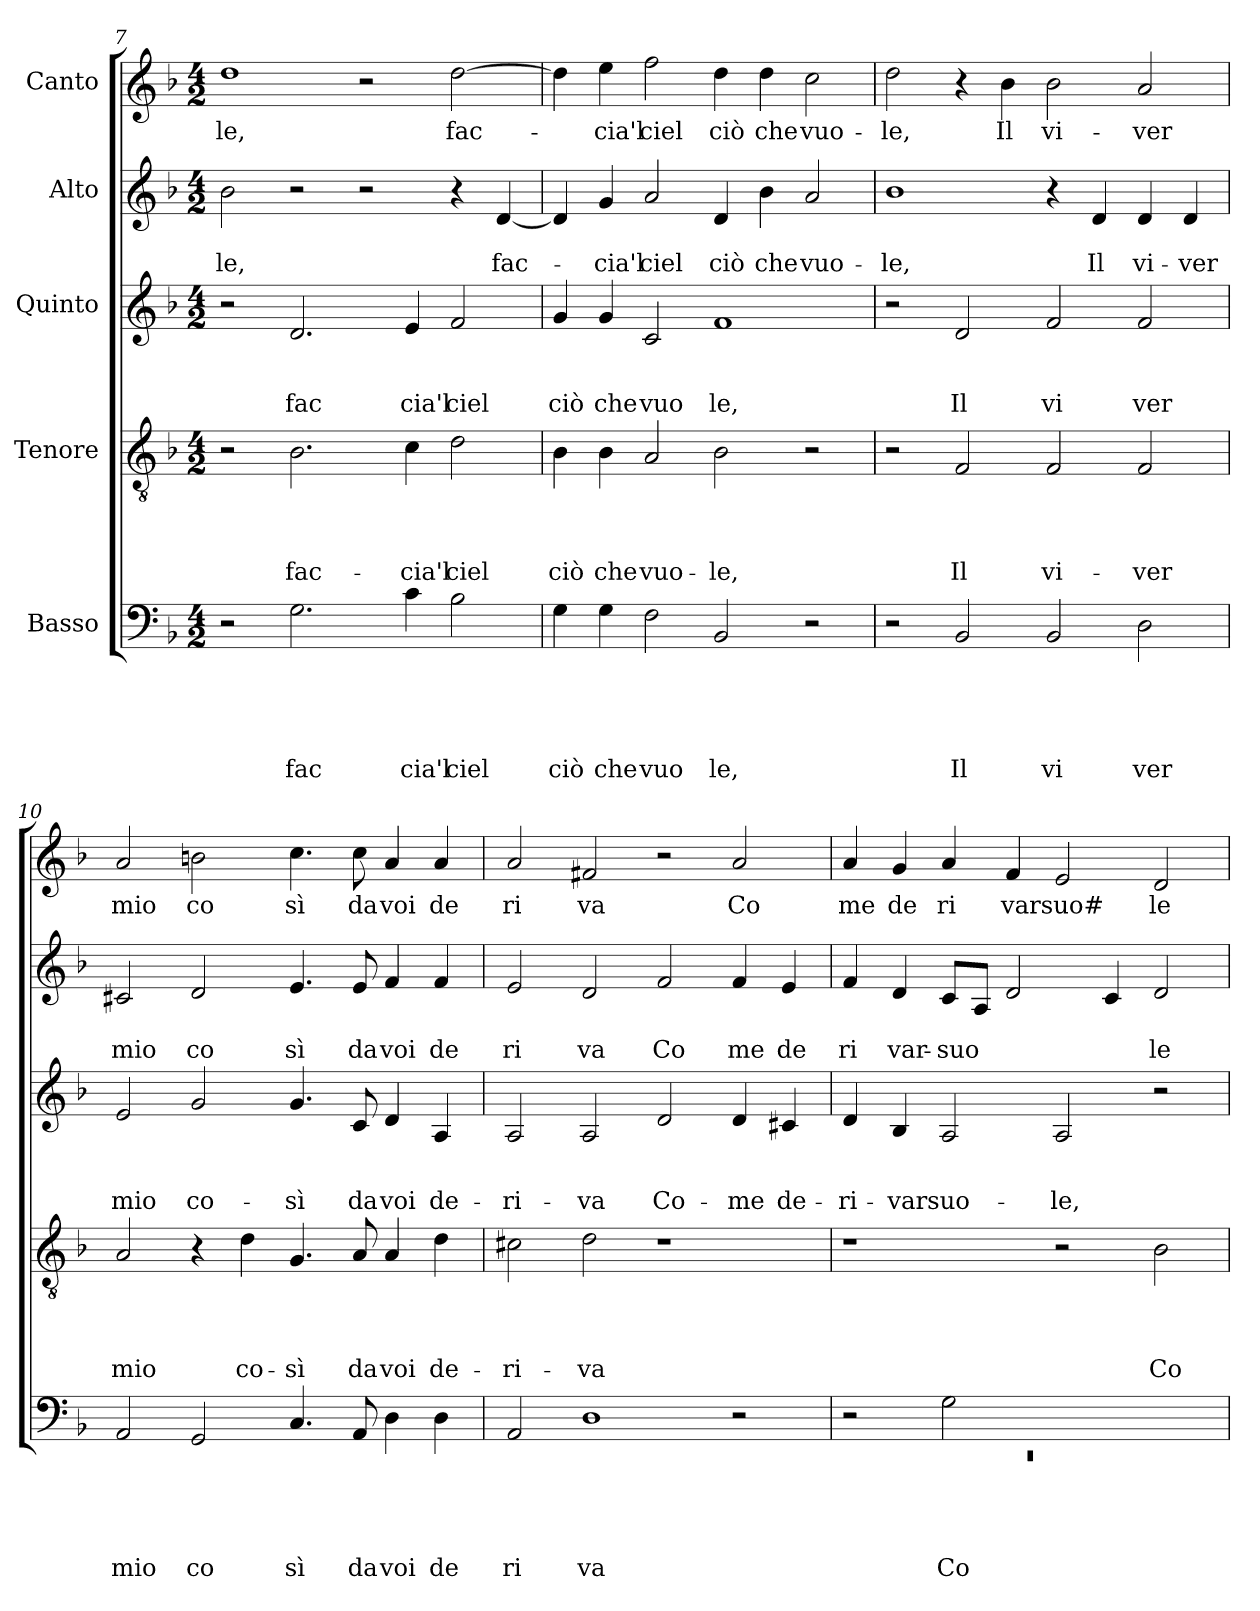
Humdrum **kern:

**kern	**text	**text	**text	**text	**text	**kern	**text	**text	**text	**text	**kern	**text	**text	**text	**kern	**text	**text	**kern	**text
*part5	*part5	*part5	*part5	*part5	*part5	*part4	*part4	*part4	*part4	*part4	*part3	*part3	*part3	*part3	*part2	*part2	*part2	*part1	*part1
*staff5	*staff5	*staff5	*staff5	*staff5	*staff5	*staff4	*staff4	*staff4	*staff4	*staff4	*staff3	*staff3	*staff3	*staff3	*staff2	*staff2	*staff2	*staff1	*staff1
*I"Basso	*	*	*	*	*	*I"Tenore	*	*	*	*	*I"Quinto	*	*	*	*I"Alto	*	*	*I"Canto	*
*clefF4	*	*	*	*	*	*clefGv2	*	*	*	*	*clefG2	*	*	*	*clefG2	*	*	*clefG2	*
*k[b-]	*	*	*	*	*	*k[b-]	*	*	*	*	*k[b-]	*	*	*	*k[b-]	*	*	*k[b-]	*
*F:	*	*	*	*	*	*F:	*	*	*	*	*F:	*	*	*	*F:	*	*	*F:	*
*M4/2	*	*	*	*	*	*M4/2	*	*	*	*	*M4/2	*	*	*	*M4/2	*	*	*M4/2	*
=7	=7	=7	=7	=7	=7	=7	=7	=7	=7	=7	=7	=7	=7	=7	=7	=7	=7	=7	=7
!	!	!	!	!	!	!	!	!	!	!	!	!	!	!	!	!	!LO:LY:b	!	!LO:LY:b
2r	.	.	.	.	.	2r	.	.	.	.	2r	.	.	.	2b-\	.	-le,	1dd	-le,
!	!	!	!	!	!LO:LY:b	!	!	!	!	!LO:LY:b	!	!	!	!LO:LY:b	!	!	!	!	!
2.G\	.	.	.	.	fac	2.B-\	.	.	.	fac-	2.d/	.	.	fac	2r	.	.	.	.
.	.	.	.	.	.	.	.	.	.	.	.	.	.	.	2r	.	.	2r	.
!	!	!	!	!	!LO:LY:b	!	!	!	!	!LO:LY:b	!	!	!	!LO:LY:b	!	!	!	!	!
4c\	.	.	.	.	cia'l	4c\	.	.	.	-cia'l	4e/	.	.	cia'l	.	.	.	.	.
!	!	!	!	!	!LO:LY:b	!	!	!	!	!LO:LY:b	!	!	!	!LO:LY:b	!	!	!	!	!LO:LY:b
2B-\	.	.	.	.	ciel	2d\	.	.	.	ciel	2f/	.	.	ciel	4r	.	.	[>2dd\	fac-
!	!	!	!	!	!	!	!	!	!	!	!	!	!	!	!	!	!LO:LY:b	!	!
.	.	.	.	.	.	.	.	.	.	.	.	.	.	.	[<4d/	.	fac-	.	.
=8	=8	=8	=8	=8	=8	=8	=8	=8	=8	=8	=8	=8	=8	=8	=8	=8	=8	=8	=8
!	!	!	!	!	!LO:LY:b	!	!	!	!	!LO:LY:b	!	!	!	!LO:LY:b	!	!	!	!	!
4G\	.	.	.	.	ciò	4B-\	.	.	.	ciò	4g/	.	.	ciò	4d/]	.	.	4dd\]	.
!	!	!	!	!	!LO:LY:b	!	!	!	!	!LO:LY:b	!	!	!	!LO:LY:b	!	!	!LO:LY:b	!	!LO:LY:b
4G\	.	.	.	.	che	4B-\	.	.	.	che	4g/	.	.	che	4g/	.	-cia'l	4ee\	-cia'l
!	!	!	!	!	!LO:LY:b	!	!	!	!	!LO:LY:b	!	!	!	!LO:LY:b	!	!	!LO:LY:b	!	!LO:LY:b
2F\	.	.	.	.	vuo	2A/	.	.	.	vuo-	2c/	.	.	vuo	2a/	.	ciel	2ff\	ciel
!	!	!	!	!	!LO:LY:b	!	!	!	!	!LO:LY:b	!	!	!	!LO:LY:b	!	!	!LO:LY:b	!	!LO:LY:b
2BB-/	.	.	.	.	le,	2B-\	.	.	.	-le,	1f	.	.	le,	4d/	.	ciò	4dd\	ciò
!	!	!	!	!	!	!	!	!	!	!	!	!	!	!	!	!	!LO:LY:b	!	!LO:LY:b
.	.	.	.	.	.	.	.	.	.	.	.	.	.	.	4b-\	.	che	4dd\	che
!	!	!	!	!	!	!	!	!	!	!	!	!	!	!	!	!	!LO:LY:b	!	!LO:LY:b
2r	.	.	.	.	.	2r	.	.	.	.	.	.	.	.	2a/	.	vuo-	2cc\	vuo-
=9	=9	=9	=9	=9	=9	=9	=9	=9	=9	=9	=9	=9	=9	=9	=9	=9	=9	=9	=9
!	!	!	!	!	!	!	!	!	!	!	!	!	!	!	!	!	!LO:LY:b	!	!LO:LY:b
2r	.	.	.	.	.	2r	.	.	.	.	2r	.	.	.	1b-	.	-le,	2dd\	-le,
!	!	!	!	!	!LO:LY:b	!	!	!	!	!LO:LY:b	!	!	!	!LO:LY:b	!	!	!	!	!
2BB-/	.	.	.	.	Il	2F/	.	.	.	Il	2d/	.	.	Il	.	.	.	4r	.
!	!	!	!	!	!	!	!	!	!	!	!	!	!	!	!	!	!	!	!LO:LY:b
.	.	.	.	.	.	.	.	.	.	.	.	.	.	.	.	.	.	4b-\	Il
!	!	!	!	!	!LO:LY:b	!	!	!	!	!LO:LY:b	!	!	!	!LO:LY:b	!	!	!	!	!LO:LY:b
2BB-/	.	.	.	.	vi	2F/	.	.	.	vi-	2f/	.	.	vi	4r	.	.	2b-\	vi-
!	!	!	!	!	!	!	!	!	!	!	!	!	!	!	!	!	!LO:LY:b	!	!
.	.	.	.	.	.	.	.	.	.	.	.	.	.	.	4d/	.	Il	.	.
!	!	!	!	!	!LO:LY:b	!	!	!	!	!LO:LY:b	!	!	!	!LO:LY:b	!	!	!LO:LY:b	!	!LO:LY:b
2D\	.	.	.	.	ver	2F/	.	.	.	-ver	2f/	.	.	ver	4d/	.	vi-	2a/	-ver
!	!	!	!	!	!	!	!	!	!	!	!	!	!	!	!	!	!LO:LY:b	!	!
.	.	.	.	.	.	.	.	.	.	.	.	.	.	.	4d/	.	-ver	.	.
!!LO:LB:g=z
=10	=10	=10	=10	=10	=10	=10	=10	=10	=10	=10	=10	=10	=10	=10	=10	=10	=10	=10	=10
!	!	!	!	!	!LO:LY:b	!	!	!	!	!LO:LY:b	!	!	!	!LO:LY:b	!	!	!LO:LY:b	!	!LO:LY:b
2AA/	.	.	.	.	mio	2A/	.	.	.	mio	2e/	.	.	mio	2c#X/	.	mio	2a/	mio
!	!	!	!	!	!LO:LY:b	!	!	!	!	!	!	!	!	!LO:LY:b	!	!	!LO:LY:b	!	!LO:LY:b
2GG/	.	.	.	.	co	4r	.	.	.	.	2g/	.	.	co-	2d/	.	co	2bn\	co
!	!	!	!	!	!	!	!	!	!	!LO:LY:b	!	!	!	!	!	!	!	!	!
.	.	.	.	.	.	4d\	.	.	.	co-	.	.	.	.	.	.	.	.	.
!	!	!	!	!	!LO:LY:b	!	!	!	!	!LO:LY:b	!	!	!	!LO:LY:b	!	!	!LO:LY:b	!	!LO:LY:b
4.C/	.	.	.	.	sì	4.G/	.	.	.	-sì	4.g/	.	.	-sì	4.e/	.	sì	4.cc\	sì
!	!	!	!	!	!LO:LY:b	!	!	!	!	!LO:LY:b	!	!	!	!LO:LY:b	!	!	!LO:LY:b	!	!LO:LY:b
8AA/	.	.	.	.	da	8A/	.	.	.	da	8c/	.	.	da	8e/	.	da	8cc\	da
!	!	!	!	!	!LO:LY:b	!	!	!	!	!LO:LY:b	!	!	!	!LO:LY:b	!	!	!LO:LY:b	!	!LO:LY:b
4D\	.	.	.	.	voi	4A/	.	.	.	voi	4d/	.	.	voi	4f/	.	voi	4a/	voi
!	!	!	!	!	!LO:LY:b	!	!	!	!	!LO:LY:b	!	!	!	!LO:LY:b	!	!	!LO:LY:b	!	!LO:LY:b
4D\	.	.	.	.	de	4d\	.	.	.	de-	4A/	.	.	de-	4f/	.	de	4a/	de
=11	=11	=11	=11	=11	=11	=11	=11	=11	=11	=11	=11	=11	=11	=11	=11	=11	=11	=11	=11
!	!	!	!	!	!LO:LY:b	!	!	!	!	!LO:LY:b	!	!	!	!LO:LY:b	!	!	!LO:LY:b	!	!LO:LY:b
2AA/	.	.	.	.	ri	2c#X\	.	.	.	-ri-	2A/	.	.	-ri-	2e/	.	ri	2a/	ri
!	!	!	!	!	!LO:LY:b	!	!	!	!	!LO:LY:b	!	!	!	!LO:LY:b	!	!	!LO:LY:b	!	!LO:LY:b
1D	.	.	.	.	va	2d\	.	.	.	-va	2A/	.	.	-va	2d/	.	va	2f#X/	va
!	!	!	!	!	!	!	!	!	!	!	!	!	!	!LO:LY:b	!	!	!LO:LY:b	!	!
.	.	.	.	.	.	1r	.	.	.	.	2d/	.	.	Co-	2f/	.	Co	2r	.
!	!	!	!	!	!	!	!	!	!	!	!	!	!	!LO:LY:b	!	!	!LO:LY:b	!	!LO:LY:b
2r	.	.	.	.	.	.	.	.	.	.	4d/	.	.	-me	4f/	.	me	2a/	Co
!	!	!	!	!	!	!	!	!	!	!	!	!	!	!LO:LY:b	!	!	!LO:LY:b	!	!
.	.	.	.	.	.	.	.	.	.	.	4c#X/	.	.	de-	4e/	.	de	.	.
=12	=12	=12	=12	=12	=12	=12	=12	=12	=12	=12	=12	=12	=12	=12	=12	=12	=12	=12	=12
*^	*	*	*	*	*	*	*	*	*	*	*	*	*	*	*	*	*	*	*
!	!LO:N:vis=1	!	!	!	!	!	!	!	!	!	!	!	!	!	!LO:LY:b	!	!	!LO:LY:b	!	!LO:LY:b
*	*^	*	*	*	*	*	*	*	*	*	*	*	*	*	*	*	*	*	*	*
0ryy	0rEE	2r	.	.	.	.	.	1r	.	.	.	.	4d/	.	.	-ri-	4f/	.	ri	4a/	me
!	!	!	!	!	!	!	!	!	!	!	!	!	!	!	!	!LO:LY:b	!	!	!LO:LY:b	!	!LO:LY:b
.	.	.	.	.	.	.	.	.	.	.	.	.	4B-/	.	.	-varsuo-	4d/	.	var-	4g/	de
!	!	!	!	!	!	!	!LO:LY:b	!	!	!	!	!	!	!	!	!	!	!	!LO:LY:b	!	!LO:LY:b
.	.	2G\	.	.	.	.	Co	.	.	.	.	.	2A/	.	.	.	8c/L	.	-suo	4a/	ri
.	.	.	.	.	.	.	.	.	.	.	.	.	.	.	.	.	8A/J	.	.	.	.
!	!	!	!	!	!	!	!	!	!	!	!	!	!	!	!	!	!	!	!	!	!LO:LY:b
.	.	.	.	.	.	.	.	.	.	.	.	.	.	.	.	.	2d/	.	.	4f/	varsuo#
!	!	!	!	!	!	!	!	!	!	!	!	!	!	!	!	!LO:LY:b	!	!	!	!	!
.	.	1ryy	.	.	.	.	.	2r	.	.	.	.	2A/	.	.	-le,	.	.	.	2e/	.
.	.	.	.	.	.	.	.	.	.	.	.	.	.	.	.	.	4c/	.	.	.	.
!	!	!	!	!	!	!	!	!	!	!	!	!LO:LY:b	!	!	!	!	!	!	!LO:LY:b	!	!LO:LY:b
.	.	.	.	.	.	.	.	2B-\	.	.	.	Co-	2r	.	.	.	2d/	.	le	2d/	le
*v	*v	*v	*	*	*	*	*	*	*	*	*	*	*	*	*	*	*	*	*	*	*
=	=	=	=	=	=	=	=	=	=	=	=	=	=	=	=	=	=	=	=
*-	*-	*-	*-	*-	*-	*-	*-	*-	*-	*-	*-	*-	*-	*-	*-	*-	*-	*-	*-
